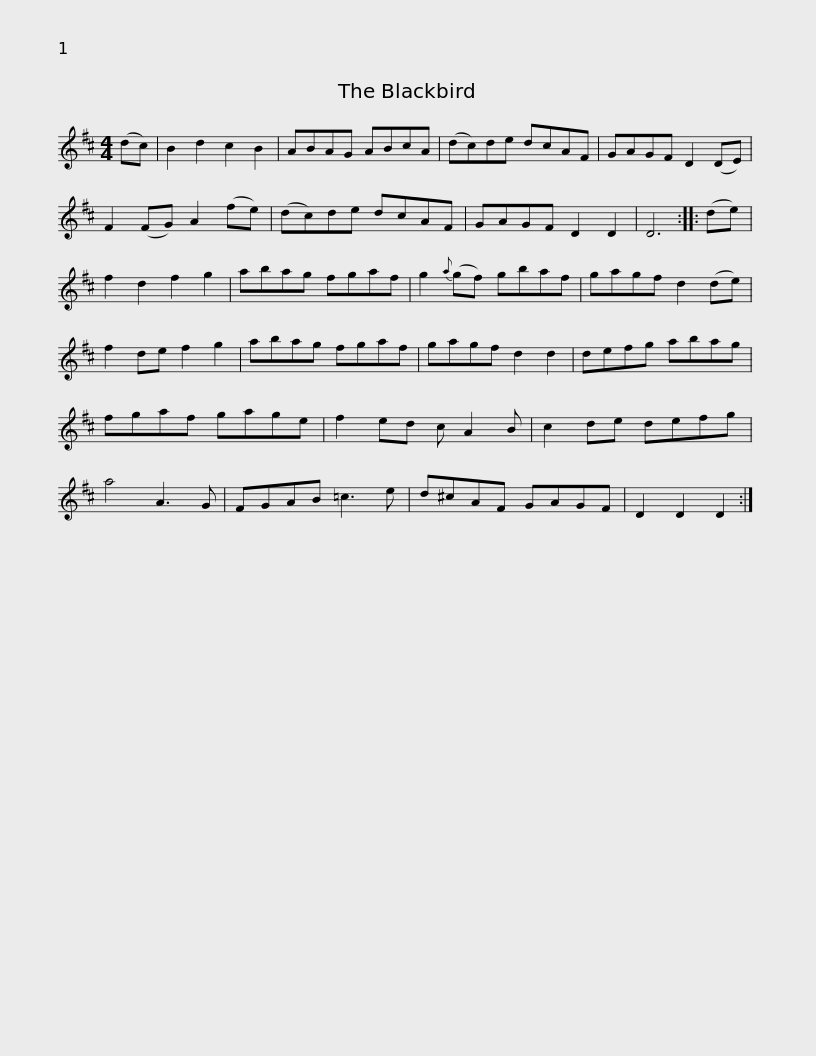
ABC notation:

X:1
L:1/8
M:4/4
I:linebreak $
K:D
V:1 treble
V:1
 (dc) | B2 d2 c2 B2 | ABAG ABcA | (dc)de dcAF | GAGF D2 (DE) | %5
 F2 (FG) A2 (fe) | (dc)de dcAF |$ GAGF D2 D2 | D6 :: (de) | %10
 f2 d2 f2 g2 | abag fgaf | g2{a} (gf) gbaf | gagf d2 (de) |$ f2 de f2 g2 | %15
 abag fgaf | gagf d2 d2 | defg abag | fgaf gage | f2 ed c A2 B |$ %20
 c2 de defg | a4 A3 G | FGAB =c3 e | d^cAF GAGF | D2 D2 D2 :| %25
